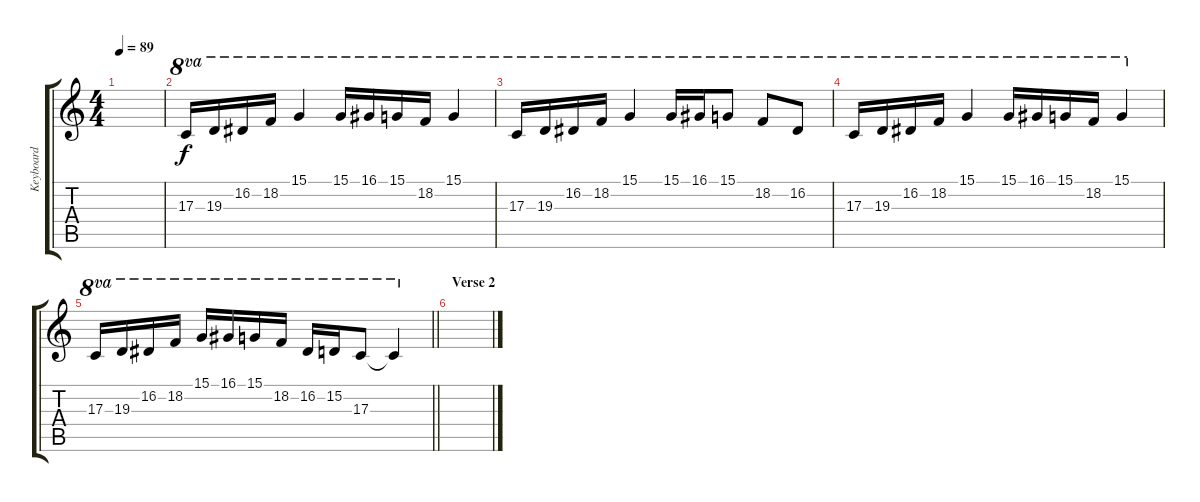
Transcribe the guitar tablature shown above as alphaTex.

\track ("Keyboard" "Keyboard") {instrument clavinet}
\staff {score tabs}
\tuning (E4 B3 G3 D3 A2 E2) {hide}
\ts (4 4)
\tempo 89
\clef g2
\ks c
|
17.3.16{ot 8va} 19.3.16{ot 8va} 16.2.16{ot 8va} 18.2.16{ot 8va} 15.1.4{ot 8va} 15.1.16{ot 8va} 16.1.16{ot 8va} 15.1.16{ot 8va} 18.2.16{ot 8va} 15.1.4{ot 8va} |
17.3.16{ot 8va} 19.3.16{ot 8va} 16.2.16{ot 8va} 18.2.16{ot 8va} 15.1.4{ot 8va} 15.1.16{ot 8va} 16.1.16{ot 8va} 15.1.8{ot 8va} 18.2.8{ot 8va} 16.2.8{ot 8va} |
17.3.16{ot 8va} 19.3.16{ot 8va} 16.2.16{ot 8va} 18.2.16{ot 8va} 15.1.4{ot 8va} 15.1.16{ot 8va} 16.1.16{ot 8va} 15.1.16{ot 8va} 18.2.16{ot 8va} 15.1.4{ot 8va} |
\barLineRight lightlight
17.3.16{ot 8va} 19.3.16{ot 8va} 16.2.16{ot 8va} 18.2.16{ot 8va} 15.1.16{ot 8va} 16.1.16{ot 8va} 15.1.16{ot 8va} 18.2.16{ot 8va} 16.2.16{ot 8va} 15.2.16{ot 8va} 17.3.8{ot 8va} 17.3{t}.4{ot 8va} |
\section ("" "Verse 2")
